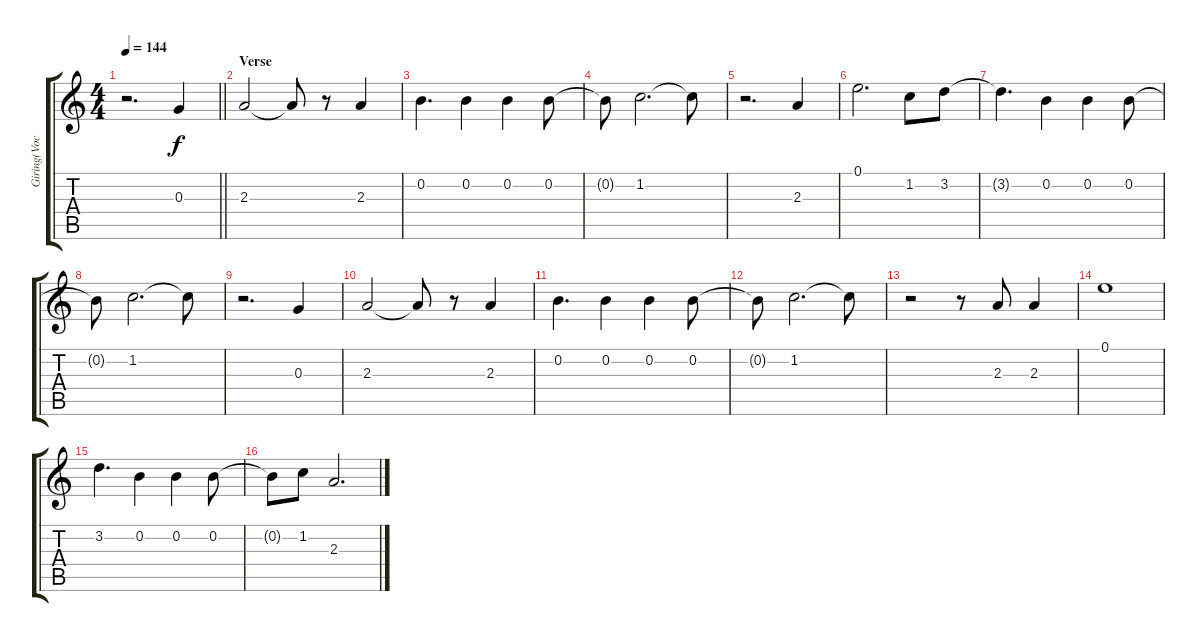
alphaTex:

\track ("Giring(Vocal)" "Giring(Voc") {instrument electricguitarjazz}
\staff {score tabs}
\tuning (E4 B3 G3 D3 A2 E2) {hide}
\ts (4 4)
\tempo 144
\clef g2
\barLineRight lightlight
\ks c
r.2{d dy f} 0.3.4 |
\section ("" "Verse")
2.3.2 2.3{t}.8 r.8 2.3.4 |
0.2.4{d} 0.2.4 0.2.4 0.2.8 |
0.2{t}.8 1.2.2{d} 1.2{t}.8 |
r.2{d} 2.3.4 |
0.1.2{d} 1.2.8 3.2.8 |
3.2{t}.4{d} 0.2.4 0.2.4 0.2.8 |
0.2{t}.8 1.2.2{d} 1.2{t}.8 |
r.2{d} 0.3.4 |
2.3.2 2.3{t}.8 r.8 2.3.4 |
0.2.4{d} 0.2.4 0.2.4 0.2.8 |
0.2{t}.8 1.2.2{d} 1.2{t}.8 |
r.2 r.8 2.3.8 2.3.4 |
0.1.1 |
3.2.4{d} 0.2.4 0.2.4 0.2.8 |
0.2{t}.8 1.2.8 2.3.2{d}
